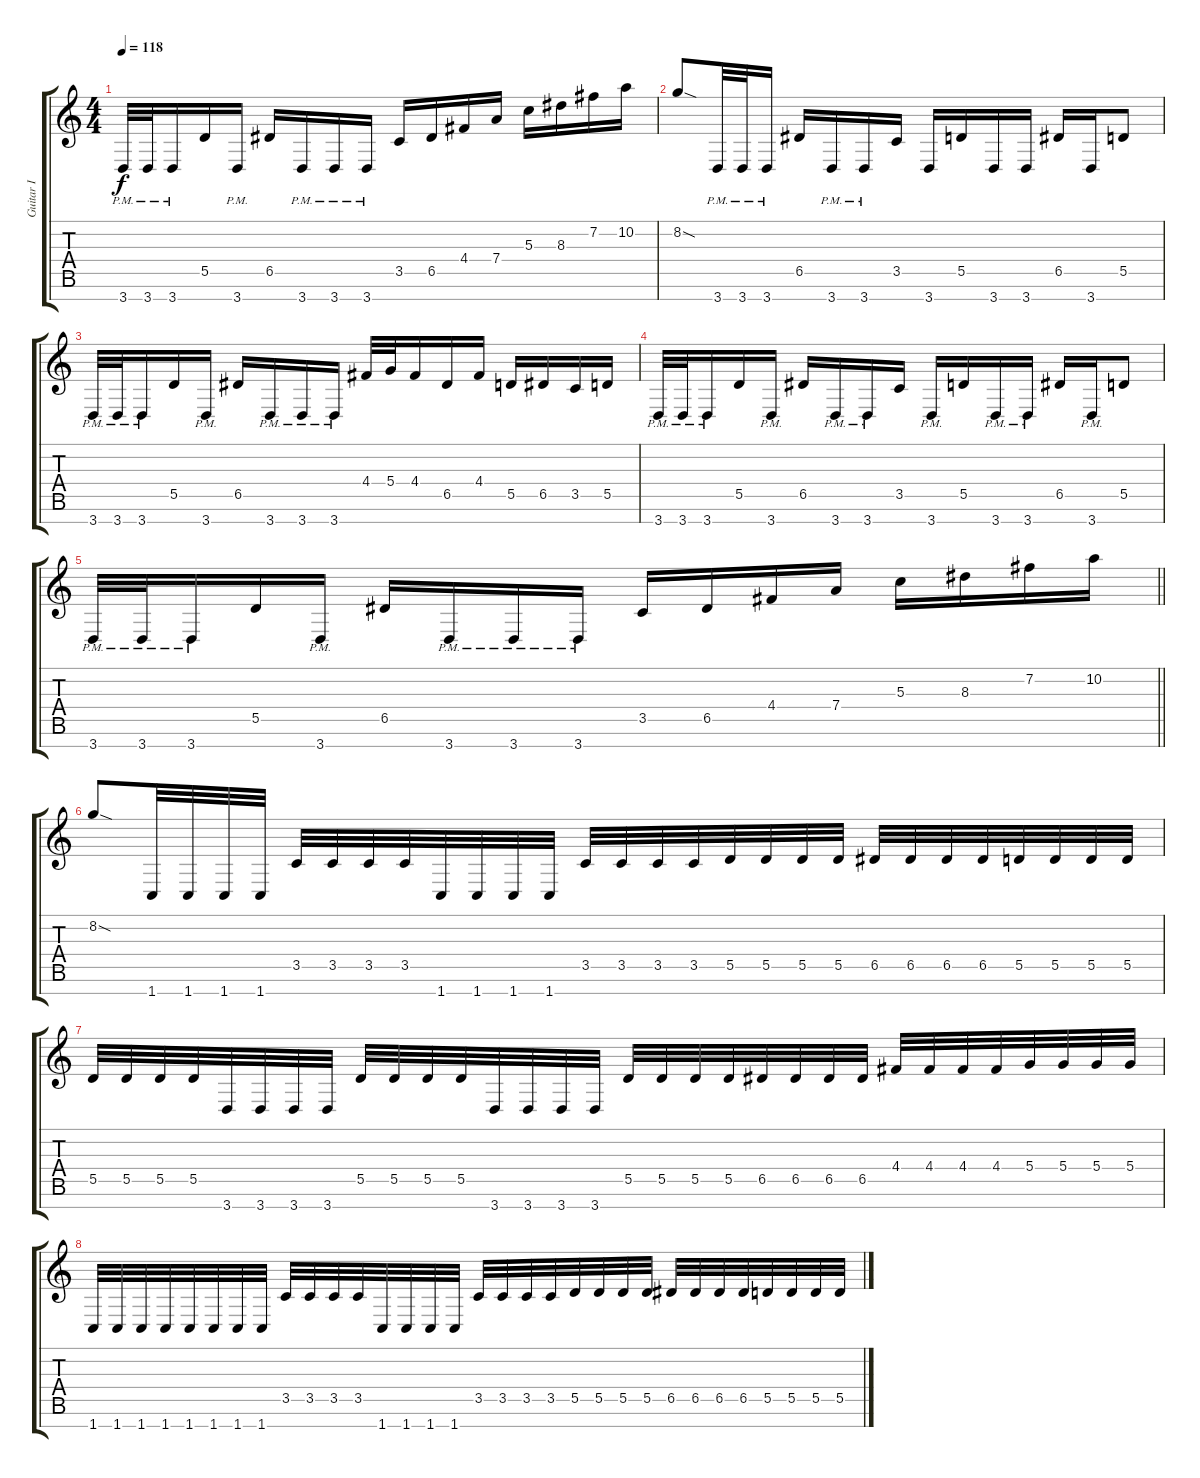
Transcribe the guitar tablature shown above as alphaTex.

\track ("Guitar I" "Guitar I") {instrument distortionguitar}
\staff {score tabs}
\tuning (E4 B3 G3 D3 A2 E2 B1) {hide}
\ts (4 4)
\tempo 118
\clef g2
\ks c
3.7{pm}.32{dy f} 3.7{pm}.32 3.7{pm}.16 5.5.16 3.7{pm}.16 6.5.16 3.7{pm}.16 3.7{pm}.16 3.7{pm}.16 3.5.16 6.5.16 4.4.16 7.4.16 5.3.16 8.3.16 7.2.16 10.2.16 |
8.2{sod}.8 3.7{pm}.32 3.7{pm}.32 3.7{pm}.16 6.5.16 3.7{pm}.16 3.7{pm}.16 3.5.16 3.7.16 5.5.16 3.7.16 3.7.16 6.5.16 3.7.16 5.5.8 |
3.7{pm}.32 3.7{pm}.32 3.7{pm}.16 5.5.16 3.7{pm}.16 6.5.16 3.7{pm}.16 3.7{pm}.16 3.7{pm}.16 4.4.32 5.4.32 4.4.16 6.5.16 4.4.16 5.5.16 6.5.16 3.5.16 5.5.16 |
3.7{pm}.32 3.7{pm}.32 3.7{pm}.16 5.5.16 3.7{pm}.16 6.5.16 3.7{pm}.16 3.7{pm}.16 3.5.16 3.7{pm}.16 5.5.16 3.7{pm}.16 3.7{pm}.16 6.5.16 3.7{pm}.16 5.5.8 |
\barLineRight lightlight
3.7{pm}.32 3.7{pm}.32 3.7{pm}.16 5.5.16 3.7{pm}.16 6.5.16 3.7{pm}.16 3.7{pm}.16 3.7{pm}.16 3.5.16 6.5.16 4.4.16 7.4.16 5.3.16 8.3.16 7.2.16 10.2.16 |
\section ("" "")
8.2{sod}.8 1.7.32 1.7.32 1.7.32 1.7.32 3.5.32 3.5.32 3.5.32 3.5.32 1.7.32 1.7.32 1.7.32 1.7.32 3.5.32 3.5.32 3.5.32 3.5.32 5.5.32 5.5.32 5.5.32 5.5.32 6.5.32 6.5.32 6.5.32 6.5.32 5.5.32 5.5.32 5.5.32 5.5.32 |
5.5.32 5.5.32 5.5.32 5.5.32 3.7.32 3.7.32 3.7.32 3.7.32 5.5.32 5.5.32 5.5.32 5.5.32 3.7.32 3.7.32 3.7.32 3.7.32 5.5.32 5.5.32 5.5.32 5.5.32 6.5.32 6.5.32 6.5.32 6.5.32 4.4.32 4.4.32 4.4.32 4.4.32 5.4.32 5.4.32 5.4.32 5.4.32 |
1.7.32 1.7.32 1.7.32 1.7.32 1.7.32 1.7.32 1.7.32 1.7.32 3.5.32 3.5.32 3.5.32 3.5.32 1.7.32 1.7.32 1.7.32 1.7.32 3.5.32 3.5.32 3.5.32 3.5.32 5.5.32 5.5.32 5.5.32 5.5.32 6.5.32 6.5.32 6.5.32 6.5.32 5.5.32 5.5.32 5.5.32 5.5.32
